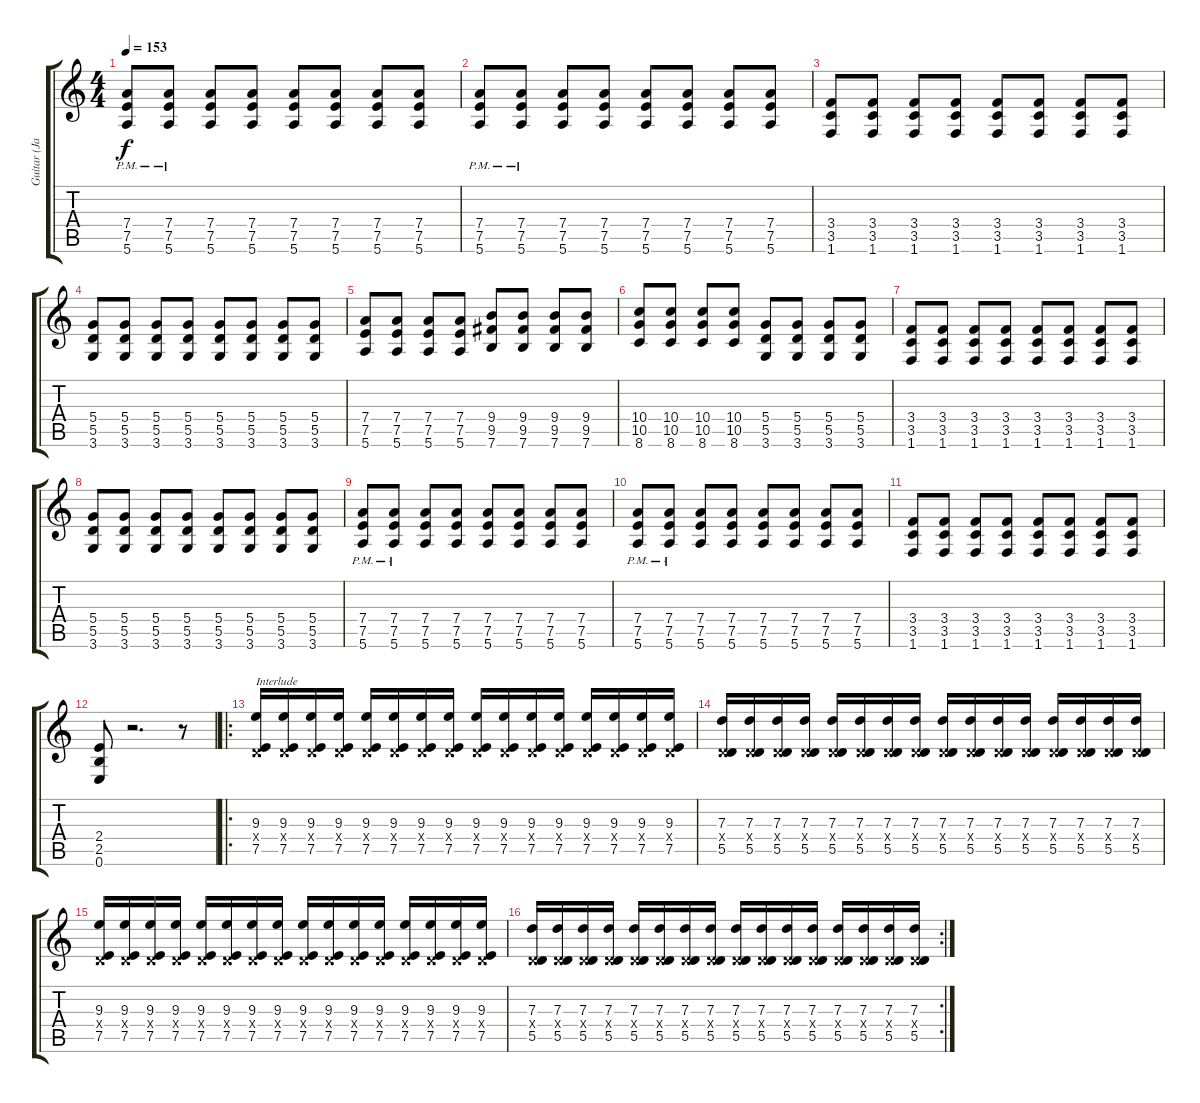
\track ("Guitar (Jade) " "Guitar (Ja") {instrument distortionguitar}
\staff {score tabs}
\tuning (E4 B3 G3 D3 A2 E2) {hide}
\ts (4 4)
\tempo 153
\clef g2
\ks c
(7.4{pm} 7.5{pm} 5.6{pm}).8{dy f} (7.4{pm} 7.5{pm} 5.6{pm}).8 (7.4 7.5 5.6).8 (7.4 7.5 5.6).8 (7.4 7.5 5.6).8 (7.4 7.5 5.6).8 (7.4 7.5 5.6).8 (7.4 7.5 5.6).8 |
(7.4{pm} 7.5{pm} 5.6{pm}).8 (7.4{pm} 7.5{pm} 5.6{pm}).8 (7.4 7.5 5.6).8 (7.4 7.5 5.6).8 (7.4 7.5 5.6).8 (7.4 7.5 5.6).8 (7.4 7.5 5.6).8 (7.4 7.5 5.6).8 |
(3.4 3.5 1.6).8 (3.4 3.5 1.6).8 (3.4 3.5 1.6).8 (3.4 3.5 1.6).8 (3.4 3.5 1.6).8 (3.4 3.5 1.6).8 (3.4 3.5 1.6).8 (3.4 3.5 1.6).8 |
(5.4 5.5 3.6).8 (5.4 5.5 3.6).8 (5.4 5.5 3.6).8 (5.4 5.5 3.6).8 (5.4 5.5 3.6).8 (5.4 5.5 3.6).8 (5.4 5.5 3.6).8 (5.4 5.5 3.6).8 |
(7.4 7.5 5.6).8 (7.4 7.5 5.6).8 (7.4 7.5 5.6).8 (7.4 7.5 5.6).8 (9.4 9.5 7.6).8 (9.4 9.5 7.6).8 (9.4 9.5 7.6).8 (9.4 9.5 7.6).8 |
(10.4 10.5 8.6).8 (10.4 10.5 8.6).8 (10.4 10.5 8.6).8 (10.4 10.5 8.6).8 (5.4 5.5 3.6).8 (5.4 5.5 3.6).8 (5.4 5.5 3.6).8 (5.4 5.5 3.6).8 |
(3.4 3.5 1.6).8 (3.4 3.5 1.6).8 (3.4 3.5 1.6).8 (3.4 3.5 1.6).8 (3.4 3.5 1.6).8 (3.4 3.5 1.6).8 (3.4 3.5 1.6).8 (3.4 3.5 1.6).8 |
(5.4 5.5 3.6).8 (5.4 5.5 3.6).8 (5.4 5.5 3.6).8 (5.4 5.5 3.6).8 (5.4 5.5 3.6).8 (5.4 5.5 3.6).8 (5.4 5.5 3.6).8 (5.4 5.5 3.6).8 |
(7.4{pm} 7.5{pm} 5.6{pm}).8 (7.4{pm} 7.5{pm} 5.6{pm}).8 (7.4 7.5 5.6).8 (7.4 7.5 5.6).8 (7.4 7.5 5.6).8 (7.4 7.5 5.6).8 (7.4 7.5 5.6).8 (7.4 7.5 5.6).8 |
(7.4{pm} 7.5{pm} 5.6{pm}).8 (7.4{pm} 7.5{pm} 5.6{pm}).8 (7.4 7.5 5.6).8 (7.4 7.5 5.6).8 (7.4 7.5 5.6).8 (7.4 7.5 5.6).8 (7.4 7.5 5.6).8 (7.4 7.5 5.6).8 |
(3.4 3.5 1.6).8 (3.4 3.5 1.6).8 (3.4 3.5 1.6).8 (3.4 3.5 1.6).8 (3.4 3.5 1.6).8 (3.4 3.5 1.6).8 (3.4 3.5 1.6).8 (3.4 3.5 1.6).8 |
(2.4 2.5 0.6).8 r.2{d} r.8 |
\ro
(9.3 0.4{x} 7.5).16{txt "Interlude"} (9.3 0.4{x} 7.5).16 (9.3 0.4{x} 7.5).16 (9.3 0.4{x} 7.5).16 (9.3 0.4{x} 7.5).16 (9.3 0.4{x} 7.5).16 (9.3 0.4{x} 7.5).16 (9.3 0.4{x} 7.5).16 (9.3 0.4{x} 7.5).16 (9.3 0.4{x} 7.5).16 (9.3 0.4{x} 7.5).16 (9.3 0.4{x} 7.5).16 (9.3 0.4{x} 7.5).16 (9.3 0.4{x} 7.5).16 (9.3 0.4{x} 7.5).16 (9.3 0.4{x} 7.5).16 |
(7.3 0.4{x} 5.5).16 (7.3 0.4{x} 5.5).16 (7.3 0.4{x} 5.5).16 (7.3 0.4{x} 5.5).16 (7.3 0.4{x} 5.5).16 (7.3 0.4{x} 5.5).16 (7.3 0.4{x} 5.5).16 (7.3 0.4{x} 5.5).16 (7.3 0.4{x} 5.5).16 (7.3 0.4{x} 5.5).16 (7.3 0.4{x} 5.5).16 (7.3 0.4{x} 5.5).16 (7.3 0.4{x} 5.5).16 (7.3 0.4{x} 5.5).16 (7.3 0.4{x} 5.5).16 (7.3 0.4{x} 5.5).16 |
(9.3 0.4{x} 7.5).16 (9.3 0.4{x} 7.5).16 (9.3 0.4{x} 7.5).16 (9.3 0.4{x} 7.5).16 (9.3 0.4{x} 7.5).16 (9.3 0.4{x} 7.5).16 (9.3 0.4{x} 7.5).16 (9.3 0.4{x} 7.5).16 (9.3 0.4{x} 7.5).16 (9.3 0.4{x} 7.5).16 (9.3 0.4{x} 7.5).16 (9.3 0.4{x} 7.5).16 (9.3 0.4{x} 7.5).16 (9.3 0.4{x} 7.5).16 (9.3 0.4{x} 7.5).16 (9.3 0.4{x} 7.5).16 |
\rc 2
(7.3 0.4{x} 5.5).16 (7.3 0.4{x} 5.5).16 (7.3 0.4{x} 5.5).16 (7.3 0.4{x} 5.5).16 (7.3 0.4{x} 5.5).16 (7.3 0.4{x} 5.5).16 (7.3 0.4{x} 5.5).16 (7.3 0.4{x} 5.5).16 (7.3 0.4{x} 5.5).16 (7.3 0.4{x} 5.5).16 (7.3 0.4{x} 5.5).16 (7.3 0.4{x} 5.5).16 (7.3 0.4{x} 5.5).16 (7.3 0.4{x} 5.5).16 (7.3 0.4{x} 5.5).16 (7.3 0.4{x} 5.5).16
